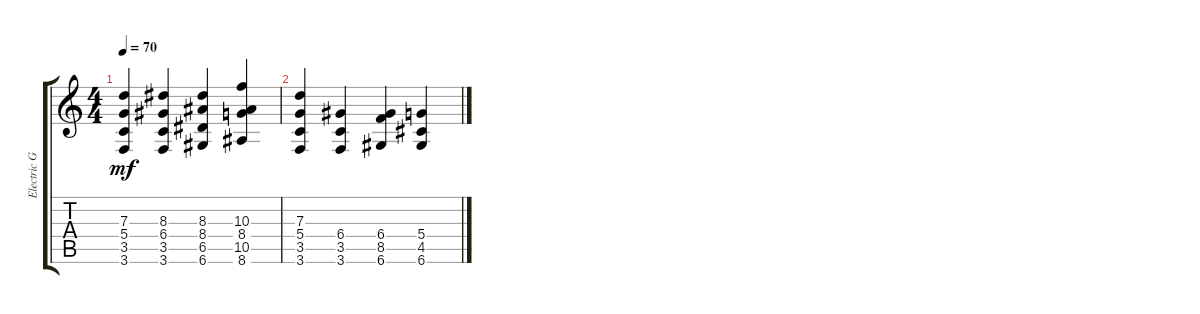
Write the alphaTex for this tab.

\track ("Electric Guitar" "Electric G") {instrument distortionguitar}
\staff {score tabs}
\tuning (E4 B3 G3 D3 A2 D2) {hide}
\ts (4 4)
\tempo 70
\clef g2
\ks c
(7.3 5.4 3.5 3.6).4{dy mf instrument distortionguitar} (8.3 6.4 3.5 3.6).4 (8.3 8.4 6.5 6.6).4 (10.3 8.4 10.5 8.6).4 |
(7.3 5.4 3.5 3.6).4 (6.4 3.5 3.6).4 (6.4 8.5 6.6).4 (5.4 4.5 6.6).4
